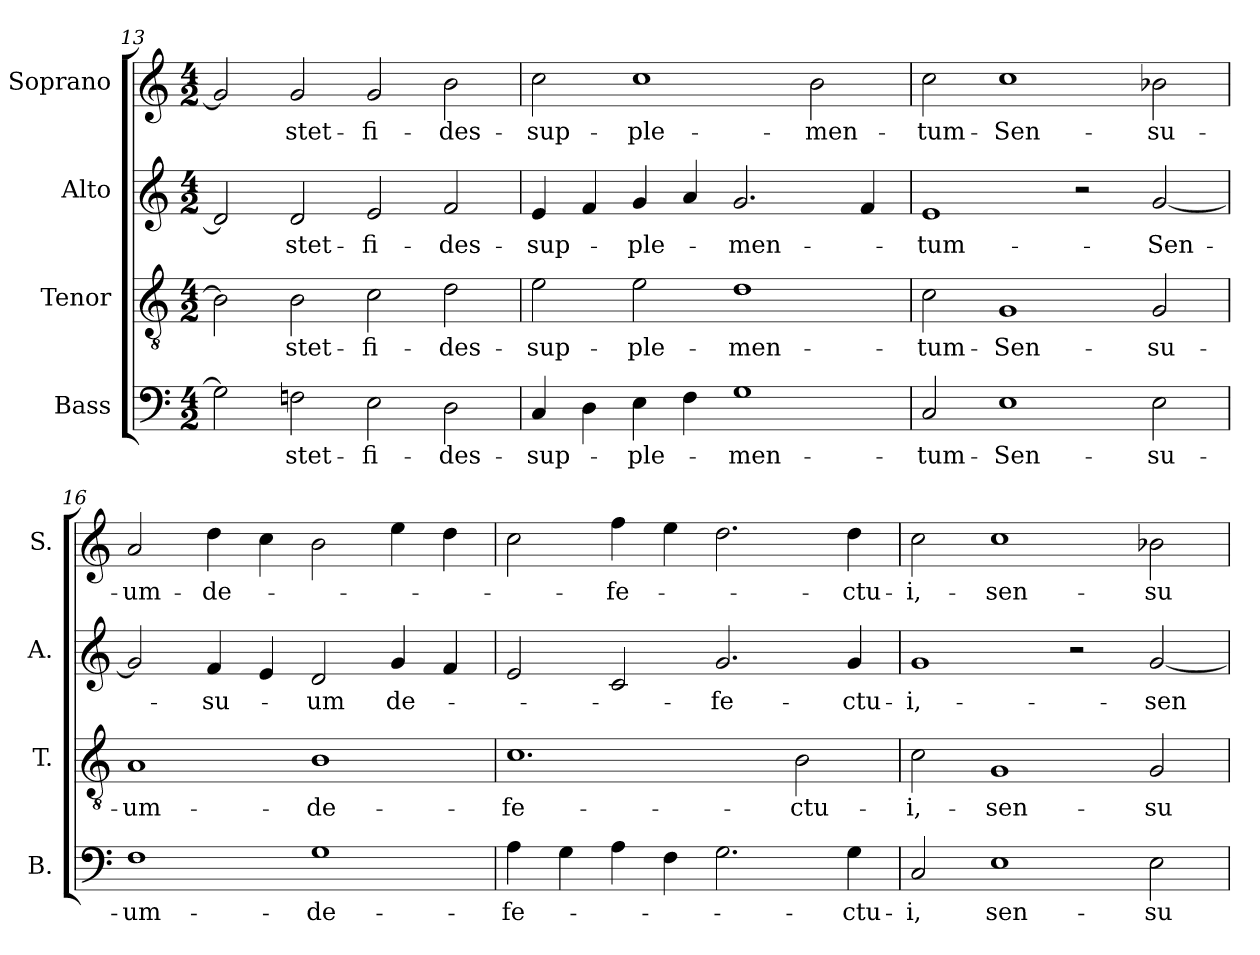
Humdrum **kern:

**kern	**text	**kern	**text	**kern	**text	**kern	**text
*part4	*part4	*part3	*part3	*part2	*part2	*part1	*part1
*staff4	*staff4	*staff3	*staff3	*staff2	*staff2	*staff1	*staff1
*I"Bass	*	*I"Tenor	*	*I"Alto	*	*I"Soprano	*
*I'B.	*	*I'T.	*	*I'A.	*	*I'S.	*
*clefF4	*	*clefGv2	*	*clefG2	*	*clefG2	*
*	*	*ITrd7c12	*	*	*	*	*
*k[]	*	*k[]	*	*k[]	*	*k[]	*
*C:	*	*C:	*	*C:	*	*C:	*
*M4/2	*	*M4/2	*	*M4/2	*	*M4/2	*
=13	=13	=13	=13	=13	=13	=13	=13
2Gi\]	.	2BBi\]	.	2di/]	.	2gi/]	.
!	!LO:LY:b:color=#000000	!	!	!	!	!	!
!	!	!	!LO:LY:b:color=#000000	!	!	!	!
!	!	!	!	!	!LO:LY:b:color=#000000	!	!
!	!	!	!	!	!	!	!LO:LY:b:color=#000000
2Fni\	-stet-	2BBi\	-stet-	2di/	-stet-	2gi/	-stet-
!	!LO:LY:b:color=#000000	!	!	!	!	!	!
!	!	!	!LO:LY:b:color=#000000	!	!	!	!
!	!	!	!	!	!LO:LY:b:color=#000000	!	!
!	!	!	!	!	!	!	!LO:LY:b:color=#000000
2Ei\	-fi-	2Ci\	-fi-	2ei/	-fi-	2gi/	-fi-
!	!LO:LY:b:color=#000000	!	!	!	!	!	!
!	!	!	!LO:LY:b:color=#000000	!	!	!	!
!	!	!	!	!	!LO:LY:b:color=#000000	!	!
!	!	!	!	!	!	!	!LO:LY:b:color=#000000
2Di\	-des-	2Di\	-des-	2fi/	-des-	2bi\	-des-
=14	=14	=14	=14	=14	=14	=14	=14
!	!LO:LY:b:color=#000000	!	!	!	!	!	!
!	!	!	!LO:LY:b:color=#000000	!	!	!	!
!	!	!	!	!	!LO:LY:b:color=#000000	!	!
!	!	!	!	!	!	!	!LO:LY:b:color=#000000
4Ci/	-sup-	2Ei\	-sup-	4ei/	-sup-	2cci\	-sup-
4Di\	.	.	.	4fi/	.	.	.
!	!LO:LY:b:color=#000000	!	!	!	!	!	!
!	!	!	!LO:LY:b:color=#000000	!	!	!	!
!	!	!	!	!	!LO:LY:b:color=#000000	!	!
!	!	!	!	!	!	!	!LO:LY:b:color=#000000
4Ei\	-ple-	2Ei\	-ple-	4gi/	-ple-	1cci	-ple-
4Fi\	.	.	.	4ai/	.	.	.
!	!LO:LY:b:color=#000000	!	!	!	!	!	!
!	!	!	!LO:LY:b:color=#000000	!	!	!	!
!	!	!	!	!	!LO:LY:b:color=#000000	!	!
1Gi	-men-	1Di	-men-	2.gi/	-men-	.	.
!	!	!	!	!	!	!	!LO:LY:b:color=#000000
.	.	.	.	.	.	2bi\	-men-
.	.	.	.	4fi/	.	.	.
!!LO:LB:g=z
=15	=15	=15	=15	=15	=15	=15	=15
!	!LO:LY:b:color=#000000	!	!	!	!	!	!
!	!	!	!LO:LY:b:color=#000000	!	!	!	!
!	!	!	!	!	!LO:LY:b:color=#000000	!	!
!	!	!	!	!	!	!	!LO:LY:b:color=#000000
2Ci/	-tum-	2Ci\	-tum-	1ei	-tum-	2cci\	-tum-
!	!LO:LY:b:color=#000000	!	!	!	!	!	!
!	!	!	!LO:LY:b:color=#000000	!	!	!	!
!	!	!	!	!	!	!	!LO:LY:b:color=#000000
1Ei	-Sen-	1GGi	-Sen-	.	.	1cci	-Sen-
.	.	.	.	2r	.	.	.
!	!LO:LY:b:color=#000000	!	!	!	!	!	!
!	!	!	!LO:LY:b:color=#000000	!	!	!	!
!	!	!	!	!	!LO:LY:b:color=#000000	!	!
!	!	!	!	!	!	!	!LO:LY:b:color=#000000
2Ei\	-su-	2GGi/	-su-	[2gi/	-Sen-	2b-Xi\	-su-
=16	=16	=16	=16	=16	=16	=16	=16
!	!LO:LY:b:color=#000000	!	!	!	!	!	!
!	!	!	!LO:LY:b:color=#000000	!	!	!	!
!	!	!	!	!	!	!	!LO:LY:b:color=#000000
1Fi	-um-	1AAi	-um-	2gi/]	.	2ai/	-um-
!	!	!	!	!	!LO:LY:b:color=#000000	!	!
!	!	!	!	!	!	!	!LO:LY:b:color=#000000
.	.	.	.	4fi/	-su-	4ddi\	-de-
.	.	.	.	4ei/	.	4cci\	.
!	!LO:LY:b:color=#000000	!	!	!	!	!	!
!	!	!	!LO:LY:b:color=#000000	!	!	!	!
!	!	!	!	!	!LO:LY:b:color=#000000	!	!
1Gi	-de-	1BBi	-de-	2di/	-um	2bi\	.
!	!	!	!	!	!LO:LY:b:color=#000000	!	!
.	.	.	.	4gi/	de-	4eei\	.
.	.	.	.	4fi/	.	4ddi\	.
=17	=17	=17	=17	=17	=17	=17	=17
!	!LO:LY:b:color=#000000	!	!	!	!	!	!
!	!	!	!LO:LY:b:color=#000000	!	!	!	!
4Ai\	-fe-	1.Ci	-fe-	2ei/	.	2cci\	.
4Gi\	.	.	.	.	.	.	.
!	!	!	!	!	!	!	!LO:LY:b:color=#000000
4Ai\	.	.	.	2ci/	.	4ffi\	-fe-
4Fi\	.	.	.	.	.	4eei\	.
!	!	!	!	!	!LO:LY:b:color=#000000	!	!
2.Gi\	.	.	.	2.gi/	-fe-	2.ddi\	.
!	!	!	!LO:LY:b:color=#000000	!	!	!	!
.	.	2BBi\	-ctu-	.	.	.	.
!	!LO:LY:b:color=#000000	!	!	!	!	!	!
!	!	!	!	!	!LO:LY:b:color=#000000	!	!
!	!	!	!	!	!	!	!LO:LY:b:color=#000000
4Gi\	-ctu-	.	.	4gi/	-ctu-	4ddi\	-ctu-
=18	=18	=18	=18	=18	=18	=18	=18
!	!LO:LY:b:color=#000000	!	!	!	!	!	!
!	!	!	!LO:LY:b:color=#000000	!	!	!	!
!	!	!	!	!	!LO:LY:b:color=#000000	!	!
!	!	!	!	!	!	!	!LO:LY:b:color=#000000
2Ci/	-i,	2Ci\	-i,-	1gi	-i,-	2cci\	-i,-
!	!LO:LY:b:color=#000000	!	!	!	!	!	!
!	!	!	!LO:LY:b:color=#000000	!	!	!	!
!	!	!	!	!	!	!	!LO:LY:b:color=#000000
1Ei	sen-	1GGi	-sen-	.	.	1cci	-sen-
.	.	.	.	2r	.	.	.
!	!LO:LY:b:color=#000000	!	!	!	!	!	!
!	!	!	!LO:LY:b:color=#000000	!	!	!	!
!	!	!	!	!	!LO:LY:b:color=#000000	!	!
!	!	!	!	!	!	!	!LO:LY:b:color=#000000
2Ei\	-su-	2GGi/	-su-	[2gi/	-sen-	2b-Xi\	-su-
=	=	=	=	=	=	=	=
*-	*-	*-	*-	*-	*-	*-	*-
